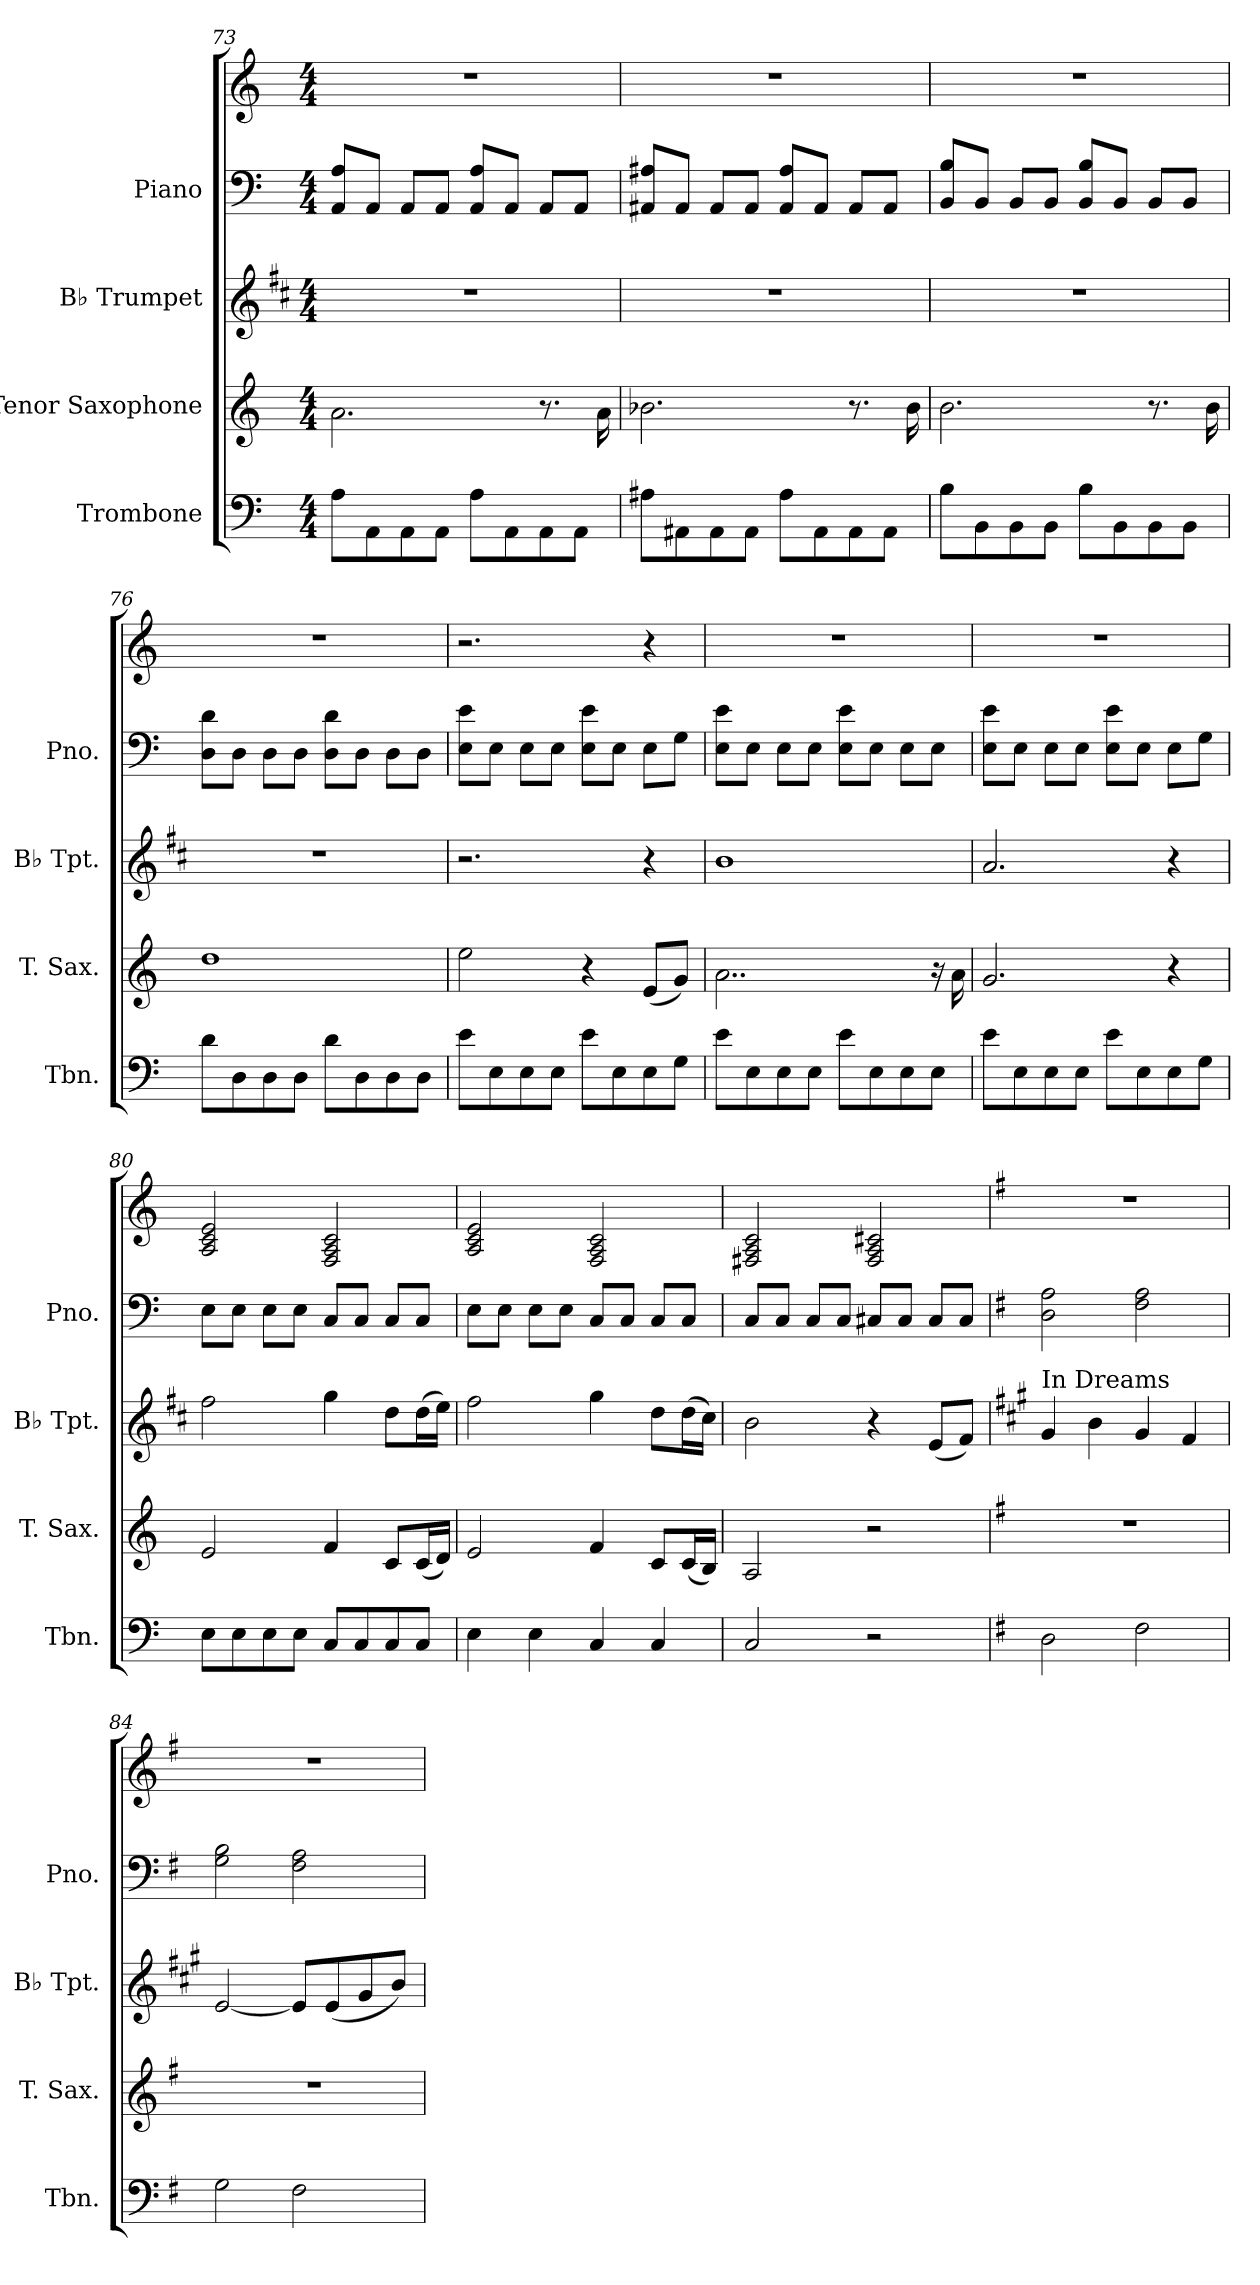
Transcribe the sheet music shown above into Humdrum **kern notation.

**kern	**kern	**kern	**kern	**kern
*part4	*part3	*part2	*part1	*part1
*staff5	*staff4	*staff3	*staff2	*staff1
*I"Trombone	*I"Tenor Saxophone	*I"B♭ Trumpet	*I"Piano	*
*I'Tbn.	*I'T. Sax.	*I'B♭ Tpt.	*I'Pno.	*
*clefF4	*clefG2	*clefG2	*clefF4	*clefG2
*	*ITrd8c14	*ITrd1c2	*	*
*k[]	*k[]	*k[]	*k[]	*k[]
*M4/4	*M4/4	*M4/4	*M4/4	*M4/4
=73	=73	=73	=73	=73
8A\L	2.A\	1r	8AA/ 8A/L	1r
8AA\	.	.	8AA/J	.
8AA\	.	.	8AA/L	.
8AA\J	.	.	8AA/J	.
8A\L	.	.	8AA/ 8A/L	.
8AA\	.	.	8AA/J	.
8AA\	8.r	.	8AA/L	.
8AA\J	.	.	8AA/J	.
.	16A\	.	.	.
!!LO:PB:g=z
=74	=74	=74	=74	=74
8A#X\L	2.B-X\	1r	8AA#X/ 8A#X/L	1r
8AA#X\	.	.	8AA#/J	.
8AA#\	.	.	8AA#/L	.
8AA#\J	.	.	8AA#/J	.
8A#\L	.	.	8AA#/ 8A#/L	.
8AA#\	.	.	8AA#/J	.
8AA#\	8.r	.	8AA#/L	.
8AA#\J	.	.	8AA#/J	.
.	16B-\	.	.	.
=75	=75	=75	=75	=75
8B\L	2.B\	1r	8BB/ 8B/L	1r
8BB\	.	.	8BB/J	.
8BB\	.	.	8BB/L	.
8BB\J	.	.	8BB/J	.
8B\L	.	.	8BB/ 8B/L	.
8BB\	.	.	8BB/J	.
8BB\	8.r	.	8BB/L	.
8BB\J	.	.	8BB/J	.
.	16B\	.	.	.
=76	=76	=76	=76	=76
8d\L	1d	1r	8D\ 8d\L	1r
8D\	.	.	8D\J	.
8D\	.	.	8D\L	.
8D\J	.	.	8D\J	.
8d\L	.	.	8D\ 8d\L	.
8D\	.	.	8D\J	.
8D\	.	.	8D\L	.
8D\J	.	.	8D\J	.
=77	=77	=77	=77	=77
8e\L	2e\	2.r	8E\ 8e\L	2.r
8E\	.	.	8E\J	.
8E\	.	.	8E\L	.
8E\J	.	.	8E\J	.
8e\L	4r	.	8E\ 8e\L	.
8E\	.	.	8E\J	.
8E\	(8E/L	4r	8E\L	4r
8G\J	8G/J)	.	8G\J	.
=78	=78	=78	=78	=78
8e\L	2..A\	1a	8E\ 8e\L	1r
8E\	.	.	8E\J	.
8E\	.	.	8E\L	.
8E\J	.	.	8E\J	.
8e\L	.	.	8E\ 8e\L	.
8E\	.	.	8E\J	.
8E\	.	.	8E\L	.
8E\J	16r	.	8E\J	.
.	16A\	.	.	.
!!LO:LB:g=z
=79	=79	=79	=79	=79
8e\L	2.G/	2.g/	8E\ 8e\L	1r
8E\	.	.	8E\J	.
8E\	.	.	8E\L	.
8E\J	.	.	8E\J	.
8e\L	.	.	8E\ 8e\L	.
8E\	.	.	8E\J	.
8E\	4r	4r	8E\L	.
8G\J	.	.	8G\J	.
=80	=80	=80	=80	=80
8E\L	2E/	2ee\	8E\L	2A/ 2c/ 2e/
8E\	.	.	8E\J	.
8E\	.	.	8E\L	.
8E\J	.	.	8E\J	.
8C/L	4F/	4ff\	8C/L	2F/ 2A/ 2c/
8C/	.	.	8C/J	.
8C/	8C/L	8cc\L	8C/L	.
8C/J	(16C/L	(16cc\L	8C/J	.
.	16D/JJ)	16dd\JJ)	.	.
=81	=81	=81	=81	=81
4E\	2E/	2ee\	8E\L	2A/ 2c/ 2e/
.	.	.	8E\J	.
4E\	.	.	8E\L	.
.	.	.	8E\J	.
4C/	4F/	4ff\	8C/L	2F/ 2A/ 2c/
.	.	.	8C/J	.
4C/	8C/L	8cc\L	8C/L	.
.	(16C/L	(16cc\L	8C/J	.
.	16BB/JJ)	16b\JJ)	.	.
=82	=82	=82	=82	=82
2C/	2AA/	2a\	8C/L	2F#X/ 2A/ 2c/
.	.	.	8C/J	.
.	.	.	8C/L	.
.	.	.	8C/J	.
2r	2r	4r	8C#X/L	2F#/ 2A/ 2c#X/
.	.	.	8C#/J	.
.	.	(8d/L	8C#/L	.
.	.	8e/J)	8C#/J	.
=83	=83	=83	=83	=83
*k[f#]	*k[f#]	*k[f#]	*k[f#]	*k[f#]
!	!	!LO:TX:a:t=In Dreams	!	!
2D\	1r	4f#/	2D\ 2A\	1r
.	.	4a\	.	.
2F#\	.	4f#/	2F#\ 2A\	.
.	.	4e/	.	.
=84	=84	=84	=84	=84
2G\	1r	[2d/	2G\ 2B\	1r
2F#\	.	8d/L]	2F#\ 2A\	.
.	.	(8d/	.	.
.	.	8f#/	.	.
.	.	8a/J)	.	.
=	=	=	=	=
*-	*-	*-	*-	*-
